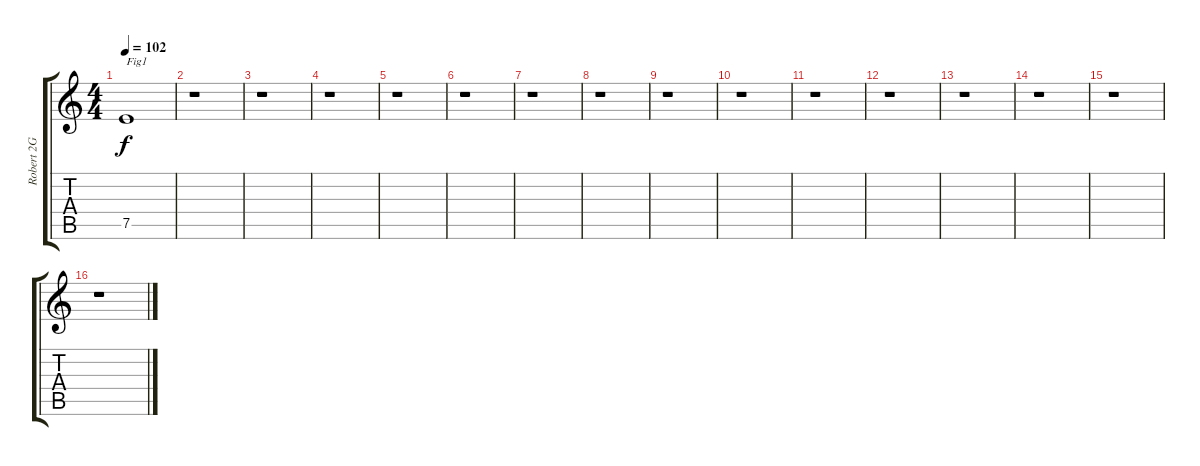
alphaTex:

\track ("Robert 2G" "Robert 2G") {instrument electricguitarjazz}
\staff {score tabs}
\tuning (E4 B3 G3 D3 A2 E2) {hide}
\ts (4 4)
\tempo 102
\clef g2
\ks c
7.5{t}.1{txt "Fig1" dy f} |
r.1 |
r.1 |
r.1 |
r.1 |
r.1 |
r.1 |
r.1 |
r.1 |
r.1 |
r.1 |
r.1 |
r.1 |
r.1 |
r.1 |
r.1
